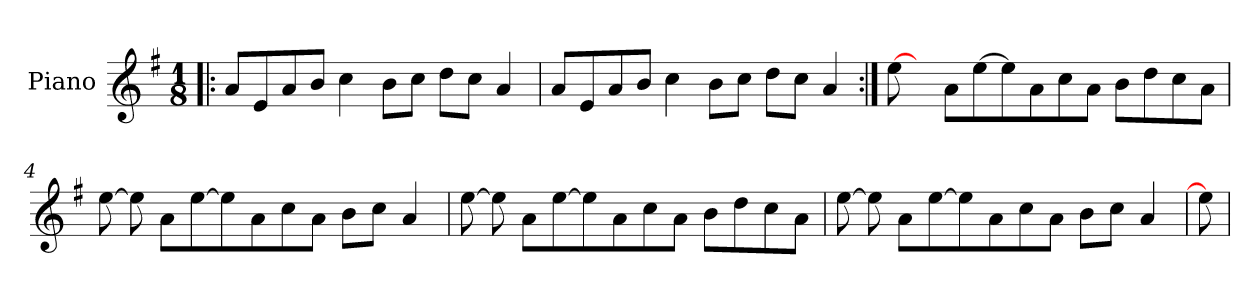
**kern
*part1
*staff1
*I"Piano
*I'Pno
*clefG2
*k[f#]
*A:dor
*M1/8
=1!|:
8a/L
8e/
8a/
8b/J
4cc\
8b\L
8cc\J
8dd\L
8cc\J
4a/
=2
8a/L
8e/
8a/
8b/J
4cc\
8b\L
8cc\J
8dd\L
8cc\J
4a/
=3:|!
[8ee\
8ryy
8a\L
[8ee\
8ee\]
8a\
8cc\
8a\J
8b\L
8dd\
8cc\
8a\J
=4
[8ee\
8ee\]
8a\L
[8ee\
8ee\]
8a\
8cc\
8a\J
8b\L
8cc\J
4a/
=5
[8ee\
8ee\]
8a\L
[8ee\
8ee\]
8a\
8cc\
8a\J
8b\L
8dd\
8cc\
8a\J
=6
[8ee\
8ee\]
8a\L
[8ee\
8ee\]
8a\
8cc\
8a\J
8b\L
8cc\J
4a/
=7
8ee\]
=
*-
